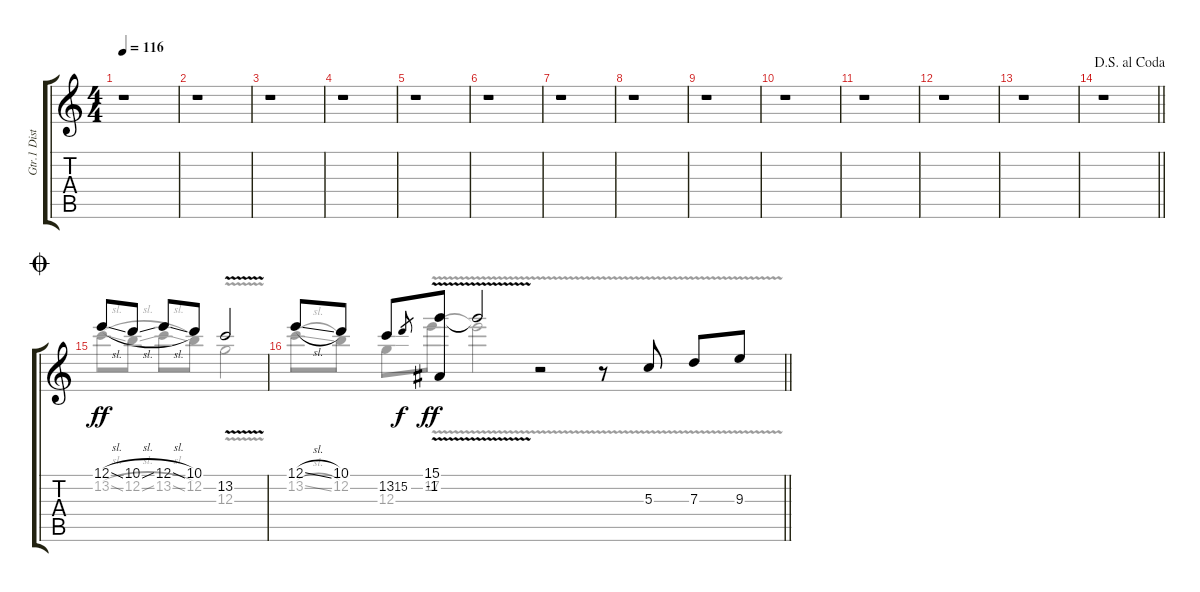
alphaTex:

\track ("Gtr.1 Distortion" "Gtr.1 Dist") {instrument distortionguitar}
\staff {score tabs}
\tuning (E4 B3 G3 D4 A3 E3) {hide}
\voice
\ts (4 4)
\tempo 116
\clef g2
\ks c
r.1{dy ff} |
r.1 |
r.1 |
r.1 |
r.1 |
r.1 |
r.1 |
r.1 |
r.1 |
r.1 |
r.1 |
r.1 |
r.1 |
\jump dalsegnoalcoda
\barLineRight lightlight
r.1 |
\jump coda
12.1{sl}.8 10.1{sl}.8 12.1{sl}.8 10.1.8 13.2{v}.2 |
\barLineRight lightlight
12.1{sl}.8 10.1.8 13.2.8 15.2.8{gr dy f} (15.1{v} -1.2).8{dy ff} 15.1{v t}.2 r.2 r.8 5.3.8 7.3.8 9.3.8
\voice
\clef g2
\ottava regular
\simile none
\ks c
|
|
|
|
|
|
|
|
|
|
|
|
|
\barLineRight lightlight
|
13.2{sl}.8 12.2{sl}.8 13.2{sl}.8 12.2.8 12.3{v}.2 |
\barLineRight lightlight
13.2{sl}.8 12.2.8 12.3.8 17.2{v}.8 17.2{t}.2
